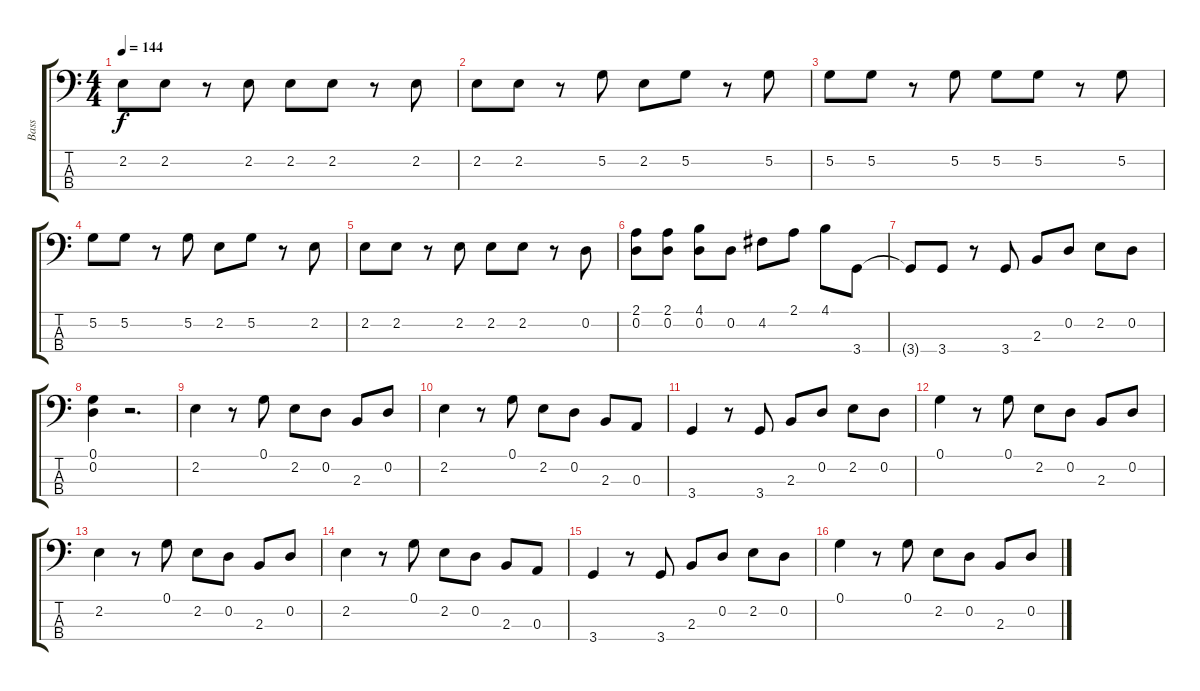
\track ("Bass" "Bass") {instrument electricbassfinger}
\staff {score tabs}
\tuning (G2 D2 A1 E1) {hide}
\ts (4 4)
\tempo 144
\clef f4
\ks c
2.2.8{dy f} 2.2.8 r.8 2.2.8 2.2.8 2.2.8 r.8 2.2.8 |
2.2.8 2.2.8 r.8 5.2.8 2.2.8 5.2.8 r.8 5.2.8 |
5.2.8 5.2.8 r.8 5.2.8 5.2.8 5.2.8 r.8 5.2.8 |
5.2.8 5.2.8 r.8 5.2.8 2.2.8 5.2.8 r.8 2.2.8 |
2.2.8 2.2.8 r.8 2.2.8 2.2.8 2.2.8 r.8 0.2.8 |
(2.1 0.2).8 (2.1 0.2).8 (4.1 0.2).8 0.2.8 4.2.8 2.1.8 4.1.8 3.4.8 |
3.4{t}.8 3.4.8 r.8 3.4.8 2.3.8 0.2.8 2.2.8 0.2.8 |
(0.1 0.2).4 r.2{d} |
2.2.4 r.8 0.1.8 2.2.8 0.2.8 2.3.8 0.2.8 |
2.2.4 r.8 0.1.8 2.2.8 0.2.8 2.3.8 0.3.8 |
3.4.4 r.8 3.4.8 2.3.8 0.2.8 2.2.8 0.2.8 |
0.1.4 r.8 0.1.8 2.2.8 0.2.8 2.3.8 0.2.8 |
2.2.4 r.8 0.1.8 2.2.8 0.2.8 2.3.8 0.2.8 |
2.2.4 r.8 0.1.8 2.2.8 0.2.8 2.3.8 0.3.8 |
3.4.4 r.8 3.4.8 2.3.8 0.2.8 2.2.8 0.2.8 |
0.1.4 r.8 0.1.8 2.2.8 0.2.8 2.3.8 0.2.8
